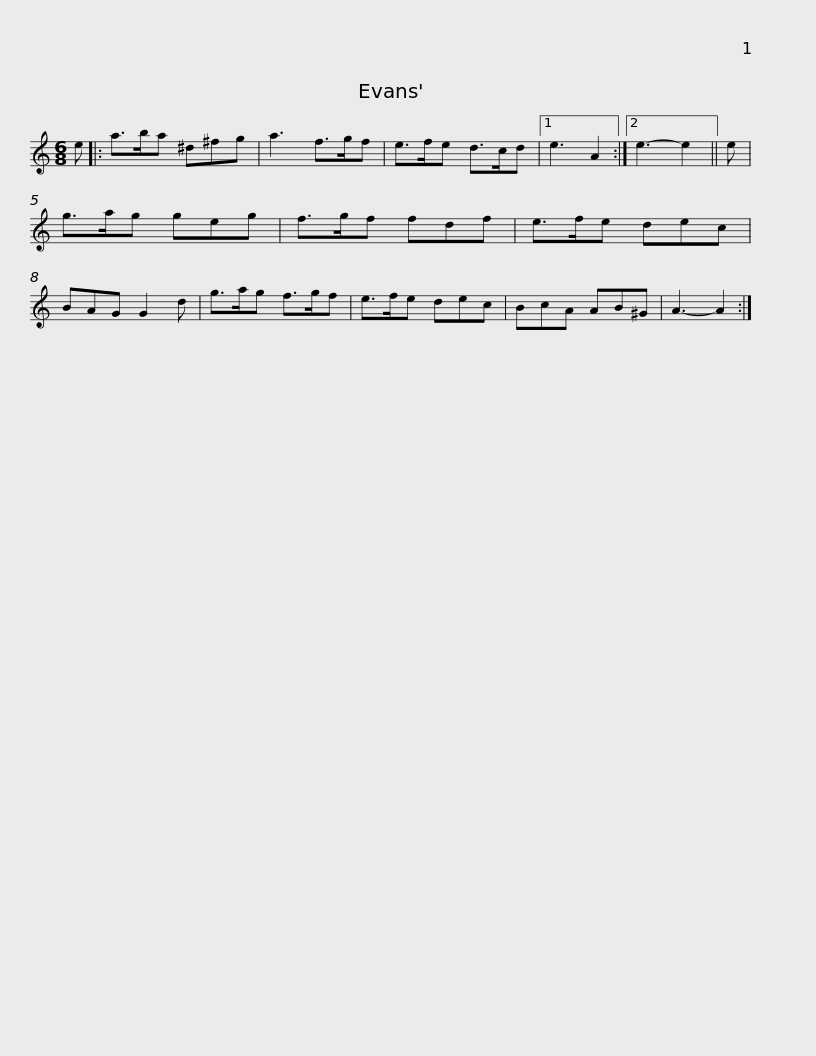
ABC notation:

X:1
L:1/8
M:6/8
I:linebreak $
K:C
V:1 treble
V:1
 e |: a>ba ^d^fg | a3 f>gf | e>fe d>cd |1 e3 A2 :|2 %5
 e3- e2 || e | g>ag geg | f>gf fdf |$ e>fe dec | %10
 BAG G2 d | g>ag f>gf | e>fe dec | BcA AB^G | A3- A2 :| %15
